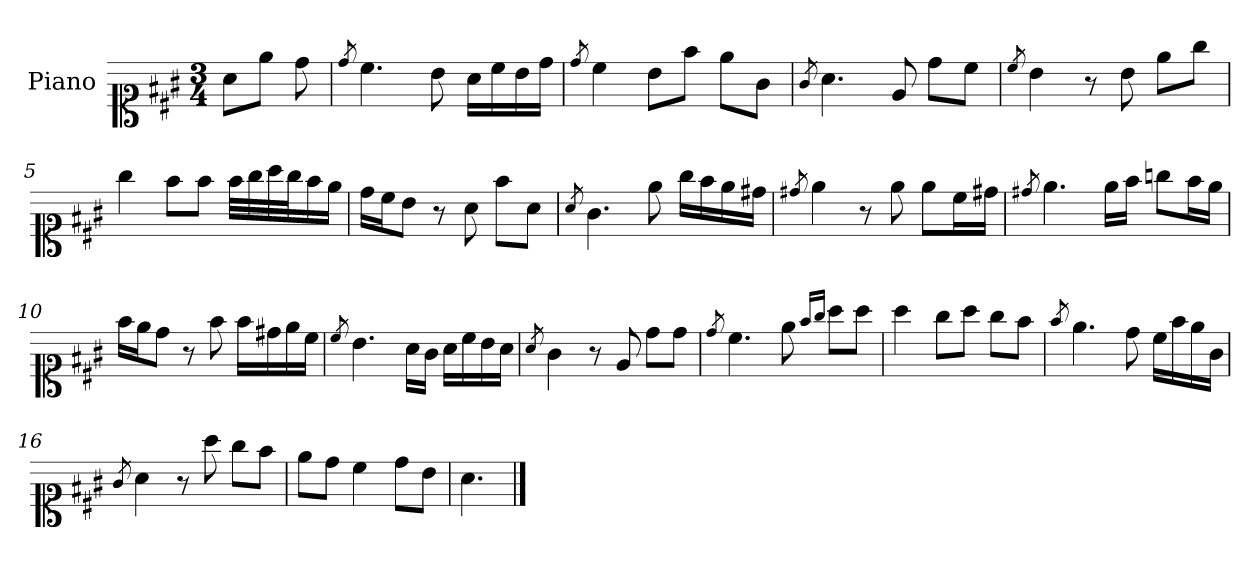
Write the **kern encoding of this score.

**kern
*part1
*staff1
*I"Piano
*I'Pno.
*clefC1
*k[f#c#g#]
*M3/4
=
8a\L
8ee\J
8dd\
=1
8qdd/
4.cc#\
8b\
16a\LL
16cc#\
16b\
16dd\JJ
=2
8qdd/
4cc#\
8b\L
8ff#\J
8ee\L
8g#\J
=3
8qg#/
4.a\
8e/
8dd\L
8cc#\J
=4
8qcc#/
4b\
8r
8b\
8ee\L
8gg#\J
!!LO:LB:g=z
=5
4gg#\
8ff#\L
8ff#\J
32ff#\LLL
32gg#\
32aa\
32gg#\J
16ff#\
16ee\JJ
=6
16dd\LL
16cc#\J
8b\J
8r
8a\
8ff#\L
8a\J
=7
8qa/
4.g#\
8ee\
16gg#\LL
16ff#\
16ee\
16dd#X\JJ
=8
8qdd#X/
4ee\
8r
8ee\
8ee\L
16cc#\L
16dd#\JJ
!!LO:LB:g=z
=9
8qdd#X/
4.ee\
16ee\LL
16ff#\JJ
8ggn\L
16ff#\L
16ee\JJ
=10
16ff#\LL
16ee\J
8dd\J
8r
8ff#\
16ff#\LL
16dd#X\
16ee\
16cc#\JJ
=11
8qcc#/
4.b\
16a\LL
16g#\JJ
16a\LL
16cc#\
16b\
16a\JJ
=12
8qa/
4g#\
8r
8e/
8dd\L
8dd\J
!!LO:LB:g=z
=13
8qdd/
4.cc#\
8ee\
16qff#/LL
16qgg#/JJ
8aa\L
8aa\J
=14
4aa\
8gg#\L
8aa\J
8gg#\L
8ff#\J
=15
8qff#/
4.ee\
8dd\
16cc#\LL
16ff#\
16ee\
16g#\JJ
=16
8qg#/
4a\
8r
8aa\
8gg#\L
8ff#\J
=17
8ee\L
8dd\J
4cc#\
8dd\L
8b\J
=18
4.a\
==
*-
